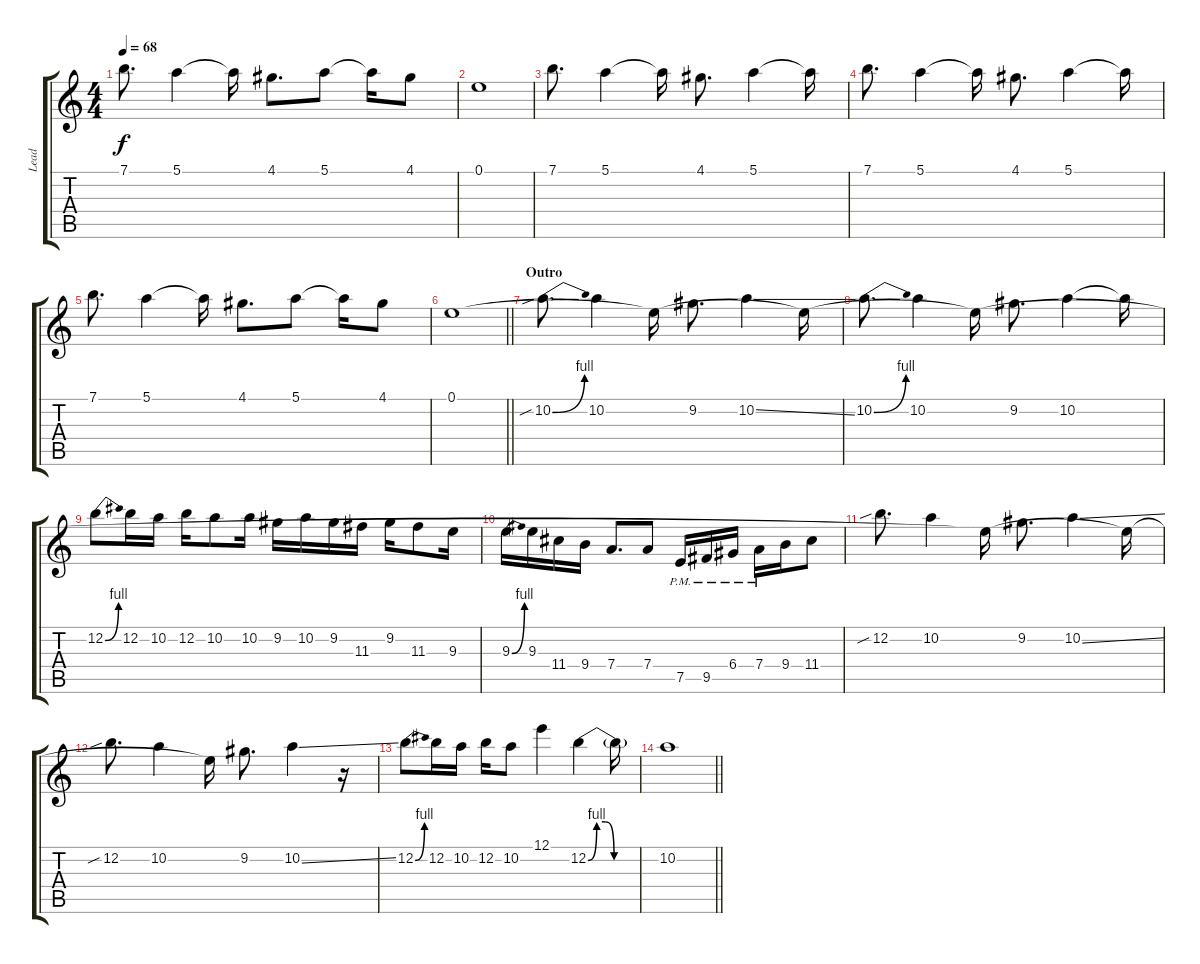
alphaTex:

\track ("Lead" "Lead") {instrument overdrivenguitar}
\staff {score tabs}
\tuning (E4 B3 G3 D3 A2 E2) {hide}
\ts (4 4)
\tempo 68
\clef g2
\ks c
7.1.8{d dy f} 5.1.4 5.1{t}.16 4.1.8{d} 5.1.8 5.1{t}.16 4.1.8 |
0.1.1 |
7.1.8{d} 5.1.4 5.1{t}.16 4.1.8{d} 5.1.4 5.1{t}.16 |
7.1.8{d} 5.1.4 5.1{t}.16 4.1.8{d} 5.1.4 5.1{t}.16 |
7.1.8{d} 5.1.4 5.1{t}.16 4.1.8{d} 5.1.8 5.1{t}.16 4.1.8 |
\barLineRight lightlight
0.1.1 |
\section ("" "Outro")
10.2{be (bend 0 0 60 4) sib}.8{d volume 11 instrument distortionguitar} 10.2.4 0.1{t}.16 9.2.8{d} 10.2{ss}.4 0.1{t}.16 |
10.2{be (bend 0 0 60 4)}.8{d} 10.2.4 0.1{t}.16 9.2.8{d} 10.2.4 10.2{t}.16 |
12.2{be (bend 0 0 60 4)}.8 12.2.16 10.2.16 12.2.16 10.2.8 10.2.16 9.2.16 10.2.16 9.2.16 11.3.16 9.2.16 11.3.8 9.3.16 |
9.3{be (bend 0 0 60 4)}.16 9.3.16 11.4.16 9.4.16 7.4.8{d} 7.4.8 7.5{pm}.16 9.5{pm}.16 6.4{pm}.16 7.4{pm}.16 9.4.16 11.4.8 |
12.2{sib}.8{d volume 11} 10.2.4 0.1{t}.16 9.2.8{d} 10.2{ss}.4 0.1{t}.16 |
12.2{sib}.8{d volume 11} 10.2.4 0.1{t}.16 9.2.8{d} 10.2{ss}.4 r.16 |
12.2{be (bend 0 0 60 4)}.8 12.2.16 10.2.16 12.2.16 10.2.8 12.1.4 12.2{be (custom 0 0 10 4 20 4 30 0 60 0)}.4 12.2{t}.16 |
\barLineRight lightlight
10.2.1
